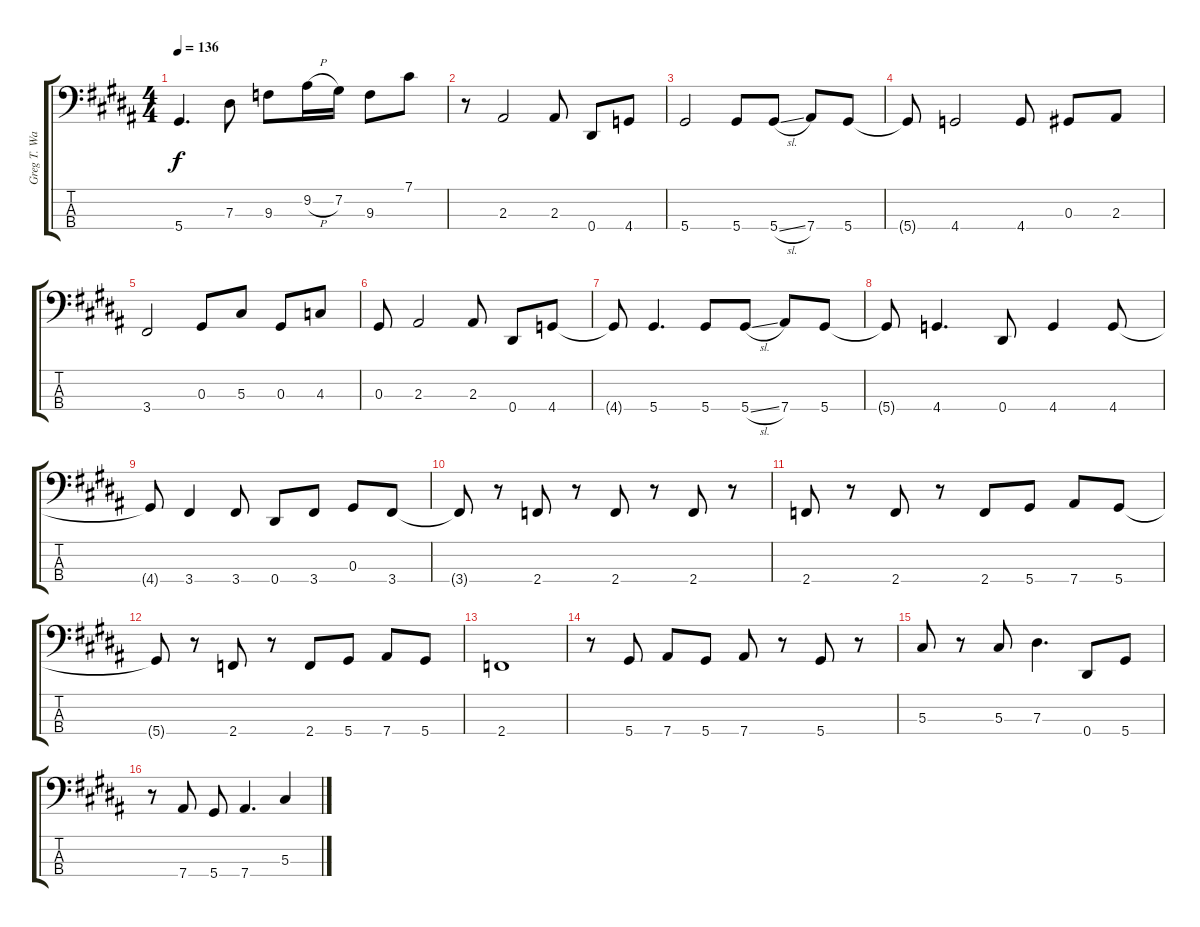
\track ("Greg T. Walker Bass" "Greg T. Wa") {instrument electricbassfinger}
\staff {score tabs}
\tuning (Gb2 Db2 Ab1 Eb1) {hide}
\ts (4 4)
\tempo 136
\clef f4
\ks b
5.4.4{d dy f} 7.3.8 9.3.8 9.2{h}.16 7.2.16 9.3.8 7.1.8 |
r.8 2.3.2 2.3.8 0.4.8 4.4.8 |
5.4.2 5.4.8 5.4{sl}.8 7.4.8 5.4.8 |
5.4{t}.8 4.4.2 4.4.8 0.3.8 2.3.8 |
3.4.2 0.3.8 5.3.8 0.3.8 4.3.8 |
0.3.8 2.3.2 2.3.8 0.4.8 4.4.8 |
4.4{t}.8 5.4.4{d} 5.4.8 5.4{sl}.8 7.4.8 5.4.8 |
5.4{t}.8 4.4.4{d} 0.4.8 4.4.4 4.4.8 |
4.4{t}.8 3.4.4 3.4.8 0.4.8 3.4.8 0.3.8 3.4.8 |
3.4{t}.8 r.8 2.4.8 r.8 2.4.8 r.8 2.4.8 r.8 |
2.4.8 r.8 2.4.8 r.8 2.4.8 5.4.8 7.4.8 5.4.8 |
5.4{t}.8 r.8 2.4.8 r.8 2.4.8 5.4.8 7.4.8 5.4.8 |
2.4.1 |
r.8 5.4.8 7.4.8 5.4.8 7.4.8 r.8 5.4.8 r.8 |
5.3.8 r.8 5.3.8 7.3.4{d} 0.4.8 5.4.8 |
r.8 7.4.8 5.4.8 7.4.4{d} 5.3.4
